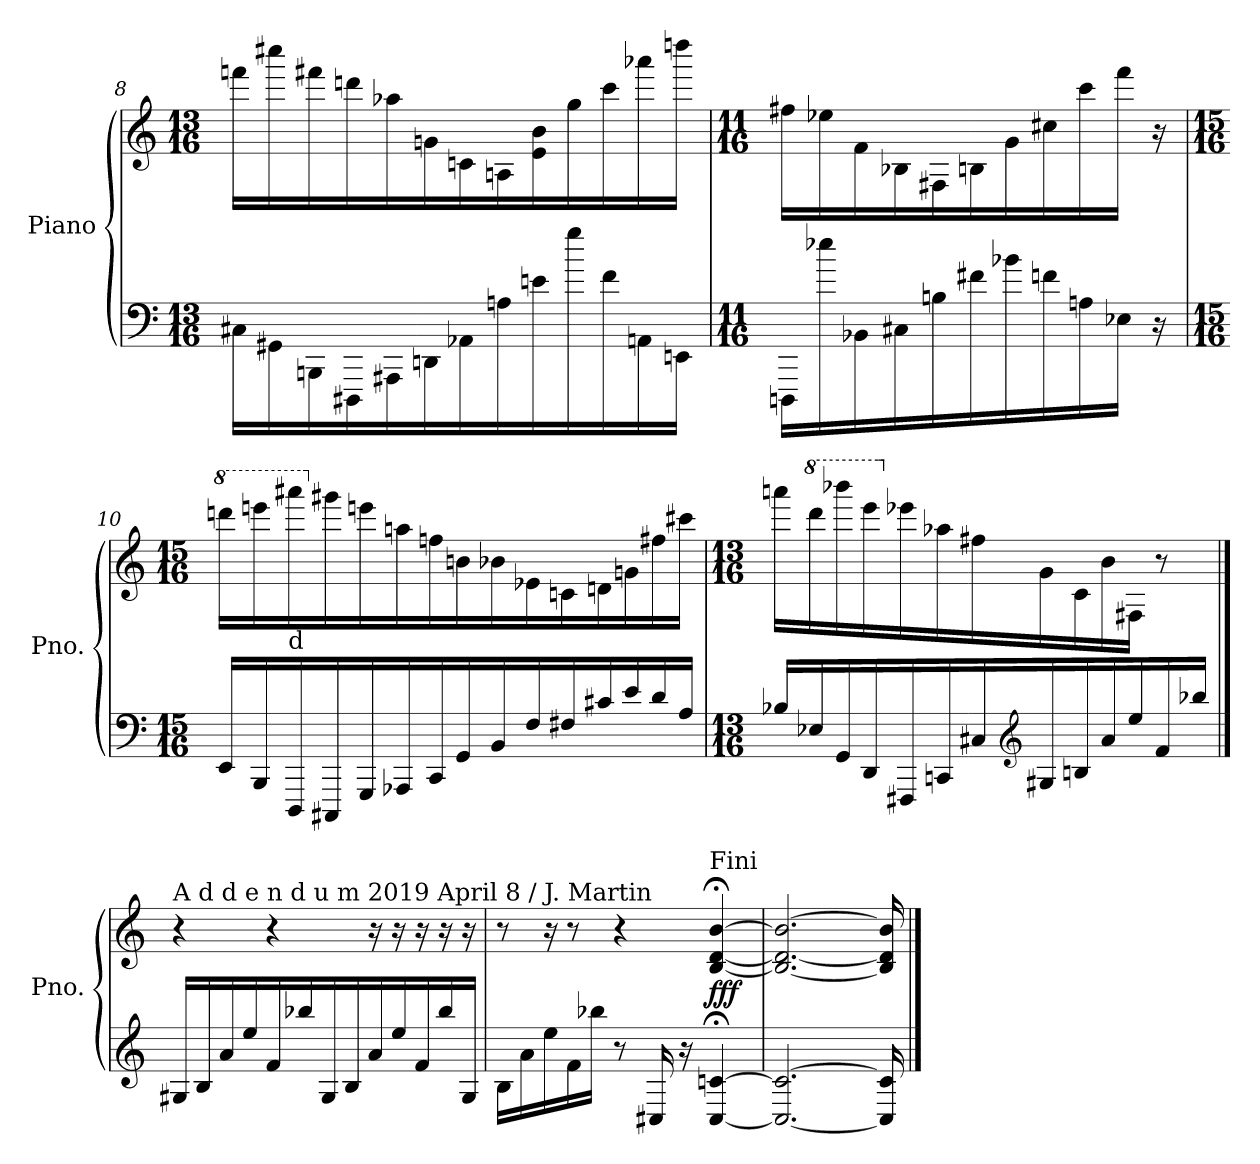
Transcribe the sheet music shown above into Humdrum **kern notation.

**kern	**kern	**dynam
*part1	*part1	*part1
*staff2	*staff1	*staff1/2
*I"Piano	*	*
*I'Pno.	*	*
!!LO:PB:g=z
*clefF4	*clefG2	*
*k[]	*k[]	*
*M13/16	*M13/16	*
=8	=8	=8
16C#X\LL	16fffn\LL	.
16GG#X\	16cccc#X\	.
16BBBn\	16fff#X\	.
16DDD#X\	16dddn\	.
16AAA#X\	16aa-X\	.
16DDn\	16gn\	.
16AA-X\	16cn\	.
16An\	16An\	.
16en\	16e\ 16b\	.
16gg\	16gg\	.
16f\	16ccc\	.
16AAn\	16aaa-X\	.
16EEn\JJ	16ddddn\JJ	.
=9	=9	=9
*M11/16	*M11/16	*
16DDDn\LL	16ff#X\LL	.
16ee-X\	16ee-X\	.
16BB-X\	16f\	.
16C#X\	16B-X\	.
16Bn\	16F#X\	.
16f#X\	16Bn\	.
16b-X\	16g\	.
16fn\	16cc#X\	.
16An\	16ccc\	.
16E-X\JJ	16fff\JJ	.
16r	16r	.
!!LO:LB:g=z
=10	=10	=10
*M15/16	*M15/16	*
*	*8va	*
16EE/LL	16ddddn\LL	.
16BBB/	16eeeen\	.
!LO:TX:a:t=d	!	!
16DDD/	16aaaa#X\	.
*	*X8va	*
16CCC#X/	16ggg#X\	.
16GGG/	16eeen\	.
16AAA-X/	16aan\	.
16CC/	16ffn\	.
16GG/	16bn\	.
16BB/	16b-X\	.
16F/	16e-X\	.
16F#X/	16cn\	.
16c#X/	16dn\	.
16e/	16gn\	.
16d/	16ff#X\	.
16A/JJ	16ccc#X\JJ	.
=11	=11	=11
*M13/16	*M13/16	*
16B-X/LL	16aaan\LL	.
*	*8va	*
16E-X/	16dddd\	.
16GG/	16bbbb-X\	.
16DD/	16eeee\	.
*	*X8va	*
16FFF#X/	16eee-X\	.
16CCn/	16aa-X\	.
16C#X/	16ff#X\	.
*clefG2	*	*
16G#X/	16g\	.
16Bn/	16c\	.
16a/	16b\	.
16ee/	16F#X\JJ	.
16f/	8r	.
16bb-X/JJ	.	.
!!LO:LB:g=z
==12	==12	==12
!	!LO:TX:a:t=A d d e n d u m    2019  April  8 /  J. Martin	!
16G#X/LL	4r	.
16B/	.	.
16a/	.	.
16ee/	.	.
16f/	4r	.
16bb-X/	.	.
16G#/	.	.
16B/	.	.
16a/	16r	.
16ee/	16r	.
16f/	16r	.
16bb-/	16r	.
16G#/JJ	16r	.
=13	=13	=13
16B\LL	8r	.
16a\	.	.
16ee\	16r	.
16f\	8r	.
16bb-X\JJ	.	.
8r	4r	.
16C#X/	.	.
16r	.	.
*	*MM40	*
!	!LO:TX:a:t=Fini	!
!	!	!LO:DY:b
[4C#/;< [4cn/;<	[4B/;< [4d/;< [4b/;<	fff
=14	=14	=14
2.C#/_ 2.c/_	2.B/_ 2.d/_ 2.b/_	.
16C#/] 16c/]	16B/] 16d/] 16b/]	.
==	==	==
*-	*-	*-
